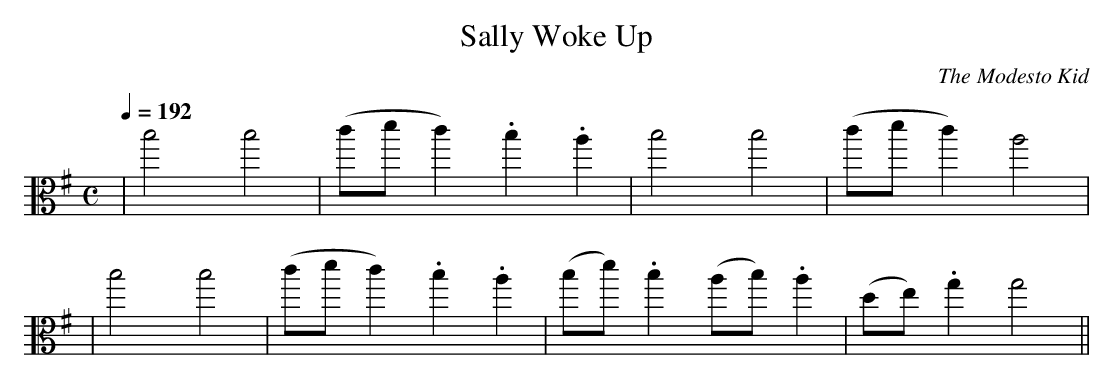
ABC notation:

X:1
T: Sally Woke Up                          % title
C: The Modesto Kid                          % composer
M: C                          % meter
L:1/8                        % length of shortest note
Q:1/4=192                          % tempo
K:G clef=alto                           % key
| b4 b4 | (c'd'c'2) .b2 .a2 | b4 b4 | (c'd'c'2) a4 |
| b4 b4 | (c'd'c'2) .b2 .a2 | (bd') .b2 (ab).a2 | (de) .g2 g4 ||
